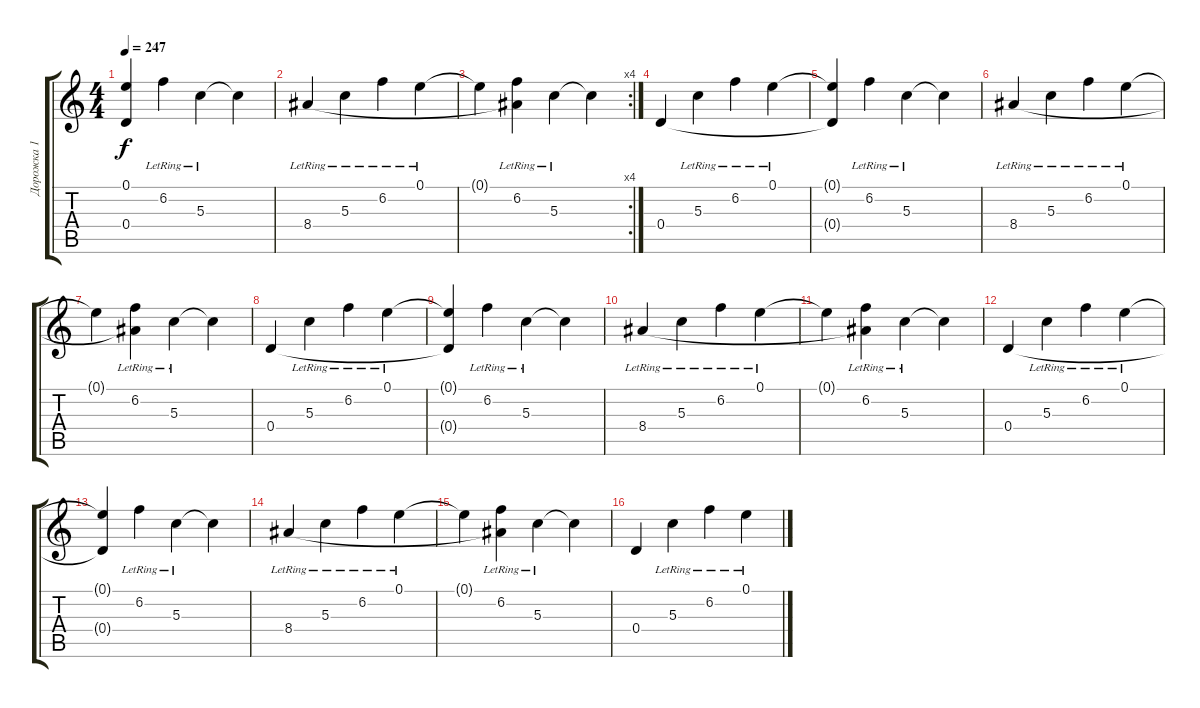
\track ("Дорожка 1" "Дорожка 1") {instrument acousticguitarnylon}
\staff {score tabs}
\tuning (E4 B3 G3 D3 A2 E2) {hide}
\ts (4 4)
\tempo 247
\clef g2
\ks c
(0.1{t} 0.4{t}).4{dy f} 6.2{lr}.4 5.3{lr}.4 5.3{t}.4 |
8.4{lr}.4{volume 14} 5.3{lr}.4 6.2{lr}.4 0.1{lr}.4 |
\rc 4
0.1{t}.4 (6.2{lr} 8.4{t}).4 5.3{lr}.4 5.3{t}.4 |
0.4.4 5.3{lr}.4 6.2{lr}.4 0.1{lr}.4 |
(0.1{t} 0.4{t}).4 6.2{lr}.4 5.3{lr}.4 5.3{t}.4 |
8.4{lr}.4{volume 13} 5.3{lr}.4 6.2{lr}.4 0.1{lr}.4 |
0.1{t}.4 (6.2{lr} 8.4{t}).4 5.3{lr}.4 5.3{t}.4 |
0.4.4 5.3{lr}.4 6.2{lr}.4 0.1{lr}.4 |
(0.1{t} 0.4{t}).4 6.2{lr}.4 5.3{lr}.4 5.3{t}.4 |
8.4{lr}.4{volume 12} 5.3{lr}.4 6.2{lr}.4 0.1{lr}.4 |
0.1{t}.4 (6.2{lr} 8.4{t}).4 5.3{lr}.4 5.3{t}.4 |
0.4.4 5.3{lr}.4 6.2{lr}.4 0.1{lr}.4 |
(0.1{t} 0.4{t}).4 6.2{lr}.4 5.3{lr}.4 5.3{t}.4 |
8.4{lr}.4{volume 11} 5.3{lr}.4 6.2{lr}.4 0.1{lr}.4 |
0.1{t}.4 (6.2{lr} 8.4{t}).4 5.3{lr}.4 5.3{t}.4 |
0.4.4 5.3{lr}.4 6.2{lr}.4 0.1{lr}.4
